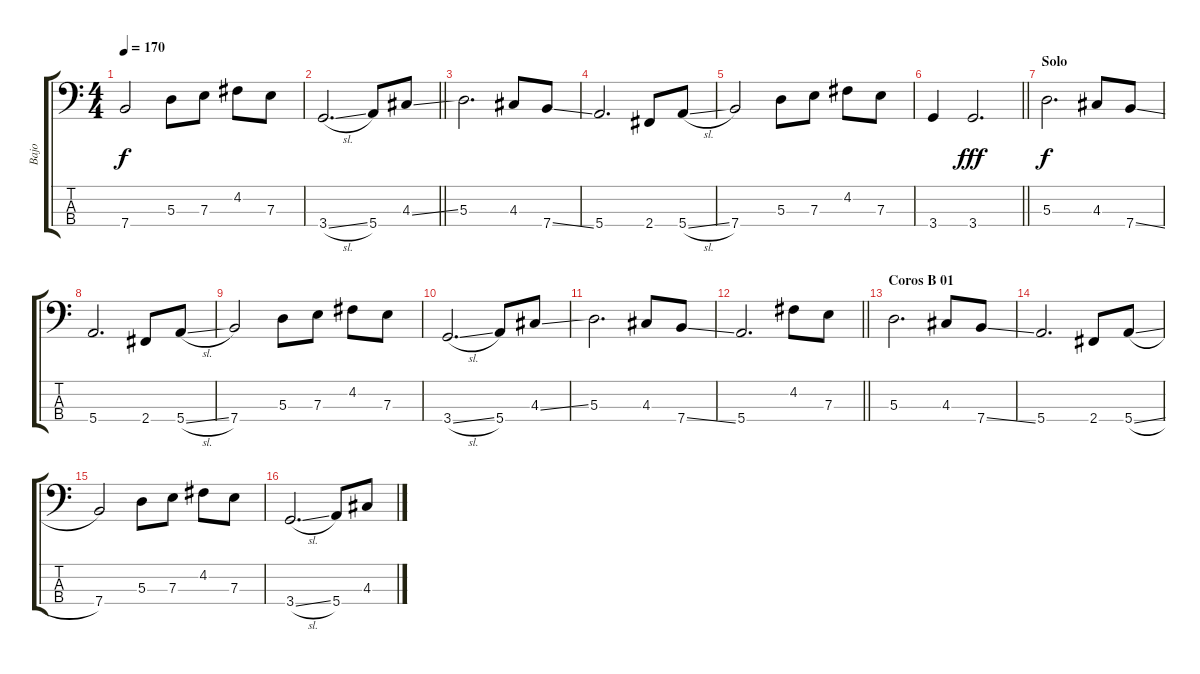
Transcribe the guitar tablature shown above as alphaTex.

\track ("Bajo" "Bajo") {instrument electricbassfinger}
\staff {score tabs}
\tuning (G2 D2 A1 E1) {hide}
\ts (4 4)
\tempo 170
\clef f4
\ks c
7.4.2{dy f} 5.3.8 7.3.8 4.2.8 7.3.8 |
\barLineRight lightlight
3.4{sl}.2{d} 5.4.8 4.3{ss}.8 |
5.3.2{d} 4.3.8 7.4{ss}.8 |
5.4.2{d} 2.4.8 5.4{sl}.8 |
7.4.2 5.3.8 7.3.8 4.2.8 7.3.8 |
\barLineRight lightlight
3.4.4 3.4.2{d dy fff} |
\section ("" "Solo")
5.3.2{d dy f} 4.3.8 7.4{ss}.8 |
5.4.2{d} 2.4.8 5.4{sl}.8 |
7.4.2 5.3.8 7.3.8 4.2.8 7.3.8 |
3.4{sl}.2{d} 5.4.8 4.3{ss}.8 |
5.3.2{d} 4.3.8 7.4{ss}.8 |
\barLineRight lightlight
5.4.2{d} 4.2.8 7.3.8 |
\section ("" "Coros B 01")
5.3.2{d} 4.3.8 7.4{ss}.8 |
5.4.2{d} 2.4.8 5.4{sl}.8 |
7.4.2 5.3.8 7.3.8 4.2.8 7.3.8 |
3.4{sl}.2{d} 5.4.8 4.3{ss}.8
